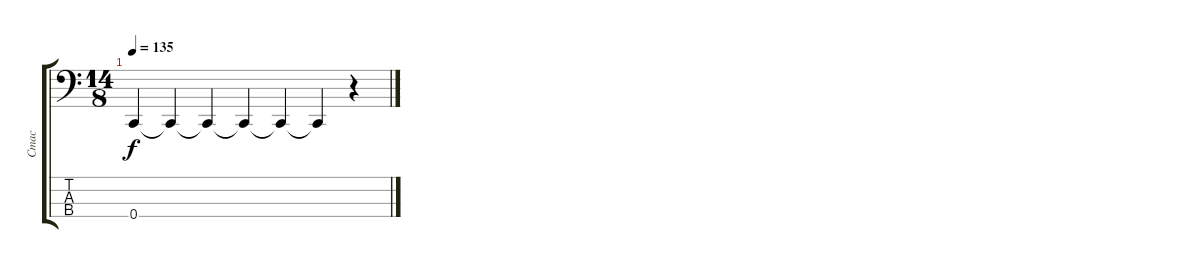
\track ("Стас" "Стас") {instrument electricbassfinger}
\staff {score tabs}
\tuning (F2 C2 G1 C1) {hide}
\ts (14 8)
\tempo 135
\clef f4
\ks c
0.4.4{dy f} 0.4{t}.4 0.4{t}.4 0.4{t}.4 0.4{t}.4 0.4{t}.4 r.4
